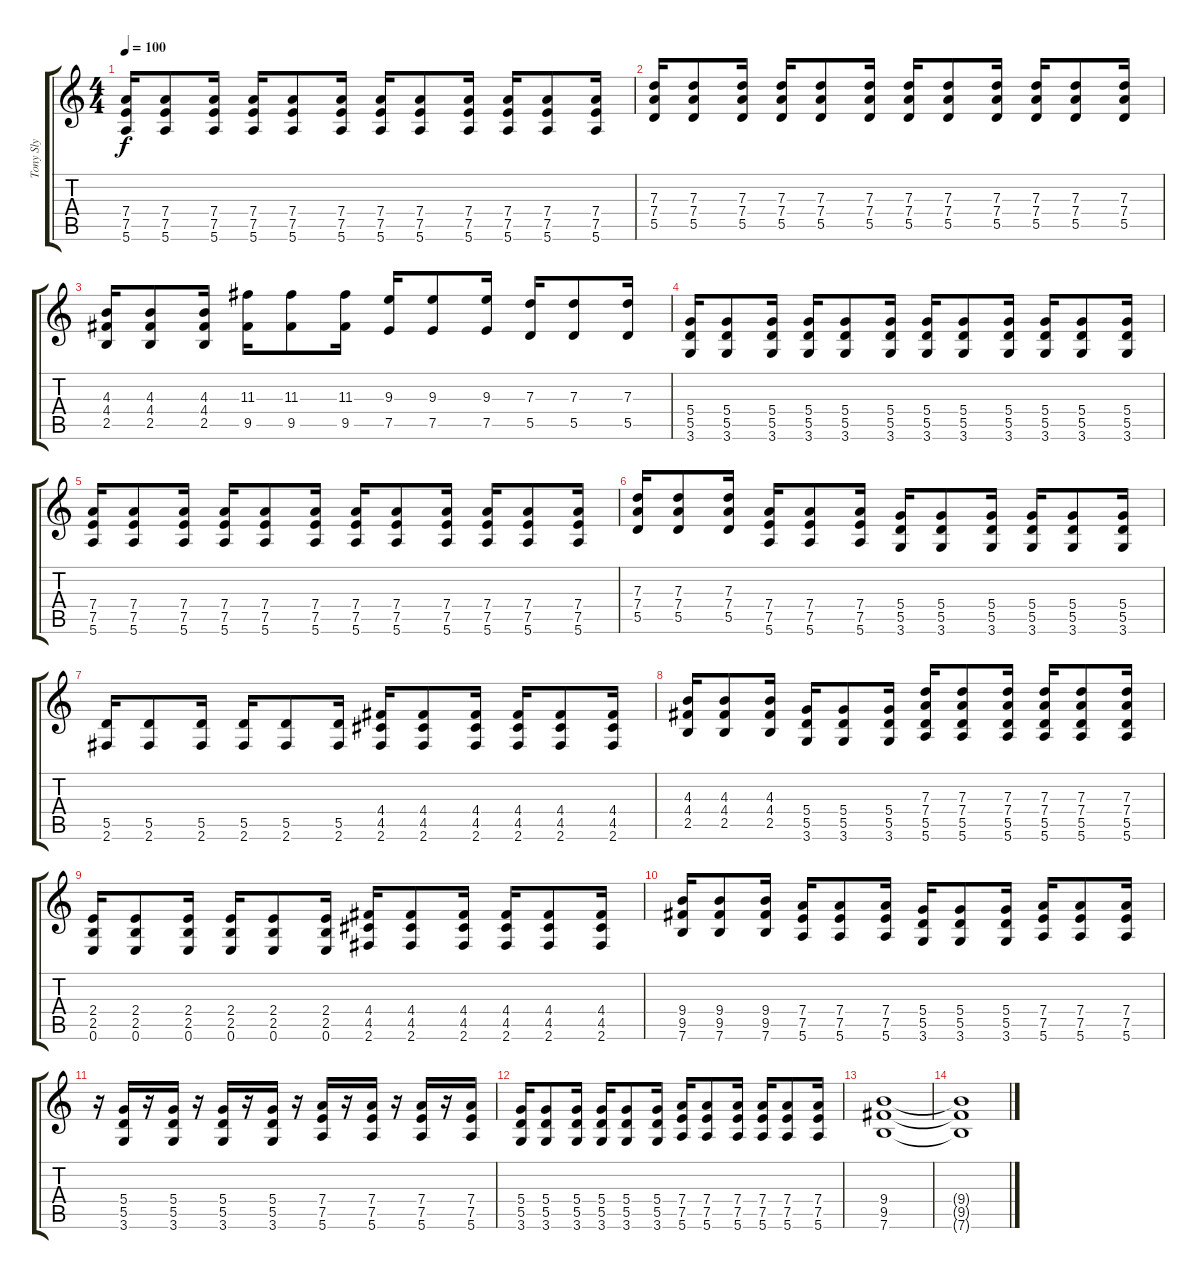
\track ("Tony Sly" "Tony Sly") {instrument overdrivenguitar}
\staff {score tabs}
\tuning (E4 B3 G3 D3 A2 E2) {hide}
\ts (4 4)
\tempo 100
\clef g2
\ks c
(7.4 7.5 5.6).16{dy f} (7.4 7.5 5.6).8 (7.4 7.5 5.6).16 (7.4 7.5 5.6).16 (7.4 7.5 5.6).8 (7.4 7.5 5.6).16 (7.4 7.5 5.6).16 (7.4 7.5 5.6).8 (7.4 7.5 5.6).16 (7.4 7.5 5.6).16 (7.4 7.5 5.6).8 (7.4 7.5 5.6).16 |
(7.3 7.4 5.5).16 (7.3 7.4 5.5).8 (7.3 7.4 5.5).16 (7.3 7.4 5.5).16 (7.3 7.4 5.5).8 (7.3 7.4 5.5).16 (7.3 7.4 5.5).16 (7.3 7.4 5.5).8 (7.3 7.4 5.5).16 (7.3 7.4 5.5).16 (7.3 7.4 5.5).8 (7.3 7.4 5.5).16 |
(4.3 4.4 2.5).16 (4.3 4.4 2.5).8 (4.3 4.4 2.5).16 (11.3 9.5).16 (11.3 9.5).8 (11.3 9.5).16 (9.3 7.5).16 (9.3 7.5).8 (9.3 7.5).16 (7.3 5.5).16 (7.3 5.5).8 (7.3 5.5).16 |
(5.4 5.5 3.6).16 (5.4 5.5 3.6).8 (5.4 5.5 3.6).16 (5.4 5.5 3.6).16 (5.4 5.5 3.6).8 (5.4 5.5 3.6).16 (5.4 5.5 3.6).16 (5.4 5.5 3.6).8 (5.4 5.5 3.6).16 (5.4 5.5 3.6).16 (5.4 5.5 3.6).8 (5.4 5.5 3.6).16 |
(7.4 7.5 5.6).16 (7.4 7.5 5.6).8 (7.4 7.5 5.6).16 (7.4 7.5 5.6).16 (7.4 7.5 5.6).8 (7.4 7.5 5.6).16 (7.4 7.5 5.6).16 (7.4 7.5 5.6).8 (7.4 7.5 5.6).16 (7.4 7.5 5.6).16 (7.4 7.5 5.6).8 (7.4 7.5 5.6).16 |
(7.3 7.4 5.5).16 (7.3 7.4 5.5).8 (7.3 7.4 5.5).16 (7.4 7.5 5.6).16 (7.4 7.5 5.6).8 (7.4 7.5 5.6).16 (5.4 5.5 3.6).16 (5.4 5.5 3.6).8 (5.4 5.5 3.6).16 (5.4 5.5 3.6).16 (5.4 5.5 3.6).8 (5.4 5.5 3.6).16 |
(5.5 2.6).16 (5.5 2.6).8 (5.5 2.6).16 (5.5 2.6).16 (5.5 2.6).8 (5.5 2.6).16 (4.4 4.5 2.6).16 (4.4 4.5 2.6).8 (4.4 4.5 2.6).16 (4.4 4.5 2.6).16 (4.4 4.5 2.6).8 (4.4 4.5 2.6).16 |
(4.3 4.4 2.5).16 (4.3 4.4 2.5).8 (4.3 4.4 2.5).16 (5.4 5.5 3.6).16 (5.4 5.5 3.6).8 (5.4 5.5 3.6).16 (7.3 7.4 5.5 5.6).16 (7.3 7.4 5.5 5.6).8 (7.3 7.4 5.5 5.6).16 (7.3 7.4 5.5 5.6).16 (7.3 7.4 5.5 5.6).8 (7.3 7.4 5.5 5.6).16 |
(2.4 2.5 0.6).16 (2.4 2.5 0.6).8 (2.4 2.5 0.6).16 (2.4 2.5 0.6).16 (2.4 2.5 0.6).8 (2.4 2.5 0.6).16 (4.4 4.5 2.6).16 (4.4 4.5 2.6).8 (4.4 4.5 2.6).16 (4.4 4.5 2.6).16 (4.4 4.5 2.6).8 (4.4 4.5 2.6).16 |
(9.4 9.5 7.6).16 (9.4 9.5 7.6).8 (9.4 9.5 7.6).16 (7.4 7.5 5.6).16 (7.4 7.5 5.6).8 (7.4 7.5 5.6).16 (5.4 5.5 3.6).16 (5.4 5.5 3.6).8 (5.4 5.5 3.6).16 (7.4 7.5 5.6).16 (7.4 7.5 5.6).8 (7.4 7.5 5.6).16 |
r.16 (5.4 5.5 3.6).16 r.16 (5.4 5.5 3.6).16 r.16 (5.4 5.5 3.6).16 r.16 (5.4 5.5 3.6).16 r.16 (7.4 7.5 5.6).16 r.16 (7.4 7.5 5.6).16 r.16 (7.4 7.5 5.6).16 r.16 (7.4 7.5 5.6).16 |
(5.4 5.5 3.6).16 (5.4 5.5 3.6).8 (5.4 5.5 3.6).16 (5.4 5.5 3.6).16 (5.4 5.5 3.6).8 (5.4 5.5 3.6).16 (7.4 7.5 5.6).16 (7.4 7.5 5.6).8 (7.4 7.5 5.6).16 (7.4 7.5 5.6).16 (7.4 7.5 5.6).8 (7.4 7.5 5.6).16 |
(9.4 9.5 7.6).1 |
(9.4{t} 9.5{t} 7.6{t}).1
